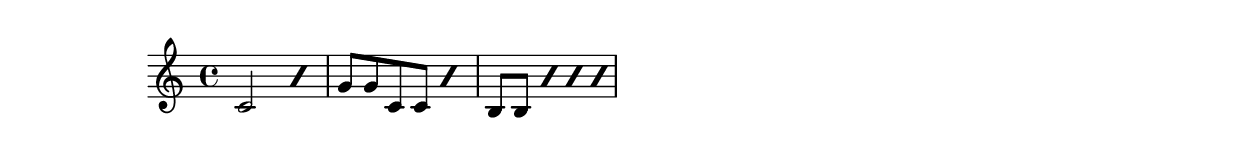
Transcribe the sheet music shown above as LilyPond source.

#(ly:set-option 'old-relative)
\version "1.9.2"
\header {
texidoc = "Beat repeats are supported."
}

\score { \notes \relative c'
	 \context Voice { \time 4/4
   \repeat "percent" 2 { c2 }

   % the chairman dances
   \repeat "percent" 2 { g'8 g c, c  }   
   \repeat "percent" 4 { b8 b8  }
  }
	 \paper { raggedright = ##t }
}
